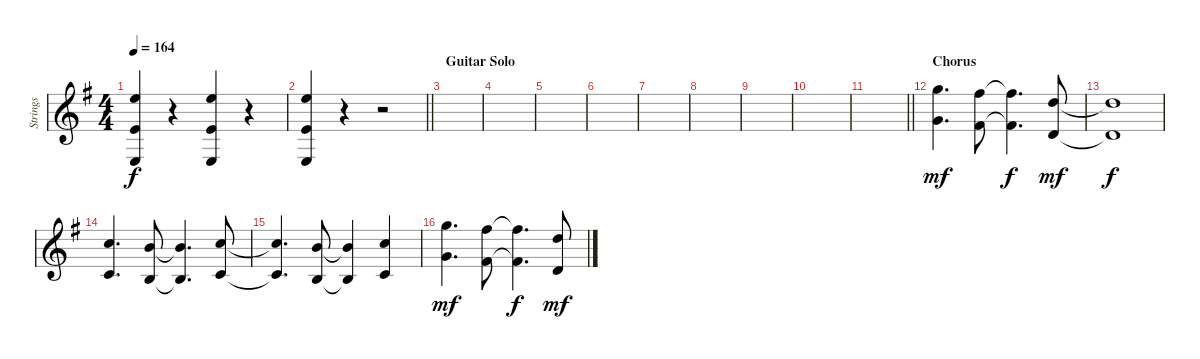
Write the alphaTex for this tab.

\track ("Strings" "Strings") {instrument stringensemble1}
\staff {score}
\tuning (E4 B3 G3 D3 A2 E2) {hide}
\ts (4 4)
\tempo 164
\clef g2
\ks eminor
(0.1 17.2 2.4).4{dy f} r.4 (0.1 17.2 2.4).4 r.4 |
\barLineRight lightlight
(0.1 17.2 2.4).4 r.4 r.2 |
\section ("" "Guitar Solo")
|
|
|
|
|
|
|
|
\barLineRight lightlight
|
\section ("" "Chorus")
(15.1 12.3).4{d dy mf} (14.1 11.3).8 (14.1{t} 11.3{t}).4{d dy f} (10.1 7.3).8{dy mf} |
(10.1{t} 7.3{t}).1{dy f} |
(17.3 15.5).4{d} (16.3 14.5).8 (16.3{t} 14.5{t}).4{d} (17.3 15.5).8 |
(17.3{t} 15.5{t}).4{d} (16.3 14.5).8 (16.3{t} 14.5{t}).4 (17.3 15.5).4 |
(15.1 12.3).4{d dy mf} (14.1 11.3).8 (14.1{t} 11.3{t}).4{d dy f} (10.1 7.3).8{dy mf}
